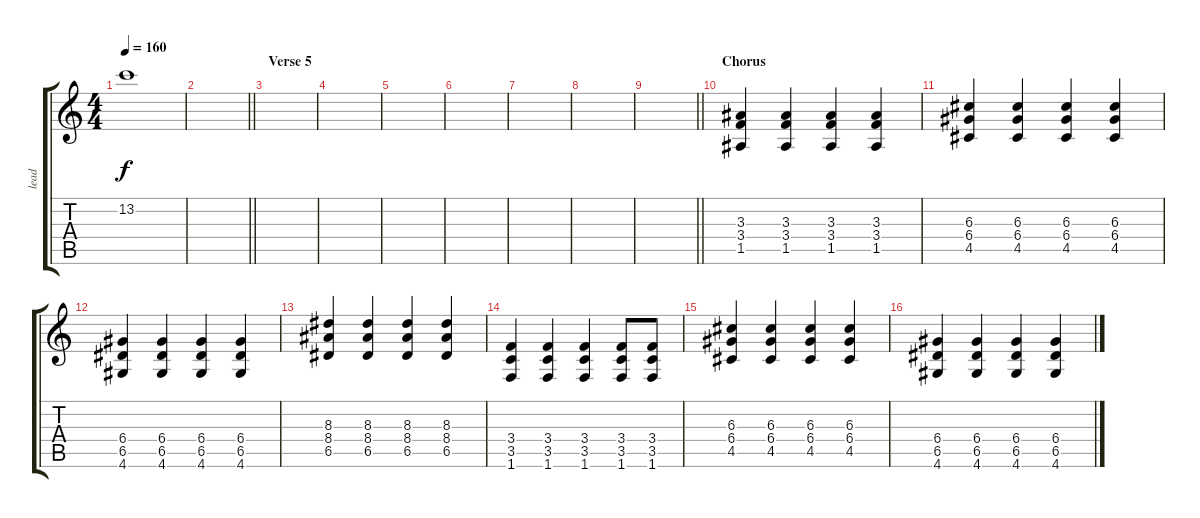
\track ("lead" "lead") {instrument overdrivenguitar}
\staff {score tabs}
\tuning (E4 B3 G3 D3 A2 E2) {hide}
\ts (4 4)
\tempo 160
\clef g2
\ks c
13.2{t}.1{dy f} |
\barLineRight lightlight
|
\section ("" "Verse 5")
|
|
|
|
|
|
\barLineRight lightlight
|
\section ("" "Chorus")
(3.3 3.4 1.5).4 (3.3 3.4 1.5).4 (3.3 3.4 1.5).4 (3.3 3.4 1.5).4 |
(6.3 6.4 4.5).4 (6.3 6.4 4.5).4 (6.3 6.4 4.5).4 (6.3 6.4 4.5).4 |
(6.4 6.5 4.6).4 (6.4 6.5 4.6).4 (6.4 6.5 4.6).4 (6.4 6.5 4.6).4 |
(8.3 8.4 6.5).4 (8.3 8.4 6.5).4 (8.3 8.4 6.5).4 (8.3 8.4 6.5).4 |
(3.4 3.5 1.6).4 (3.4 3.5 1.6).4 (3.4 3.5 1.6).4 (3.4 3.5 1.6).8 (3.4 3.5 1.6).8 |
(6.3 6.4 4.5).4 (6.3 6.4 4.5).4 (6.3 6.4 4.5).4 (6.3 6.4 4.5).4 |
(6.4 6.5 4.6).4 (6.4 6.5 4.6).4 (6.4 6.5 4.6).4 (6.4 6.5 4.6).4
